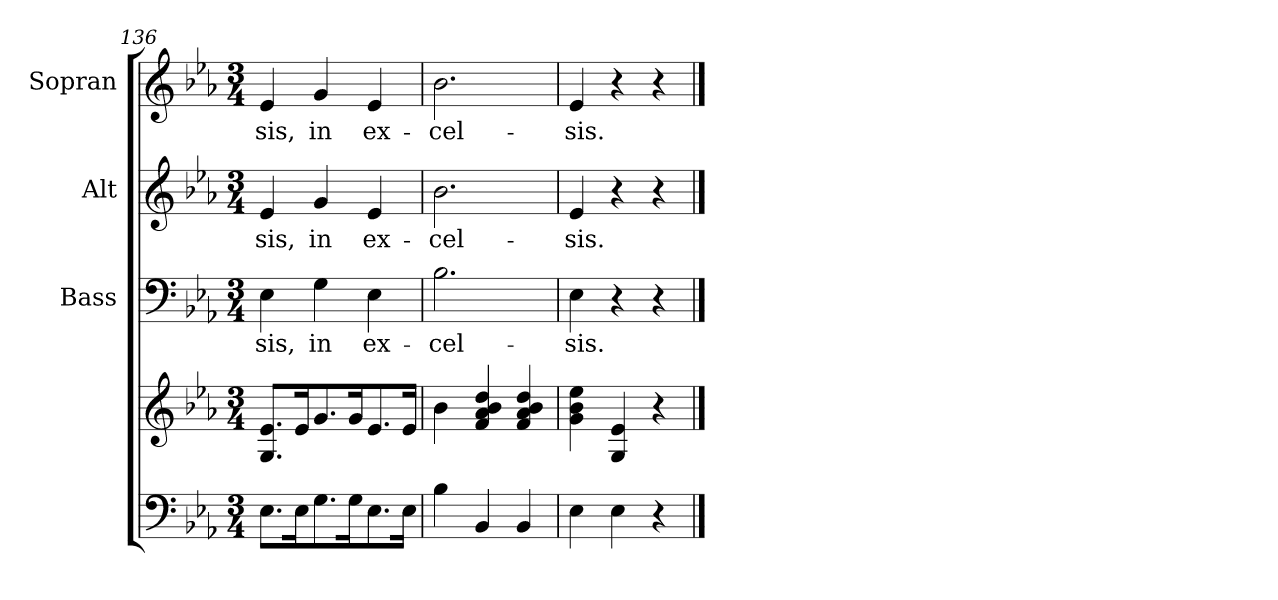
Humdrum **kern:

**kern	**kern	**kern	**text	**kern	**text	**kern	**text
*part4	*part4	*part3	*part3	*part2	*part2	*part1	*part1
*staff5	*staff4	*staff3	*staff3	*staff2	*staff2	*staff1	*staff1
*	*	*I"Bass	*	*I"Alt	*	*I"Sopran	*
*	*	*I'B.	*	*I'A.	*	*I'S.	*
*clefF4	*clefG2	*clefF4	*	*clefG2	*	*clefG2	*
*k[b-e-a-]	*k[b-e-a-]	*k[b-e-a-]	*	*k[b-e-a-]	*	*k[b-e-a-]	*
*E-:	*E-:	*E-:	*	*E-:	*	*E-:	*
*M3/4	*M3/4	*M3/4	*	*M3/4	*	*M3/4	*
=136	=136	=136	=136	=136	=136	=136	=136
!	!	!	!LO:LY:b	!	!LO:LY:b	!	!LO:LY:b
8.E-\L	8.G/ 8.e-/L	4E-\	-sis,	4e-/	-sis,	4e-/	-sis,
16E-\k	16e-/k	.	.	.	.	.	.
!	!	!	!LO:LY:b	!	!LO:LY:b	!	!LO:LY:b
8.G\	8.g/	4G\	in	4g/	in	4g/	in
16G\k	16g/k	.	.	.	.	.	.
!	!	!	!LO:LY:b	!	!LO:LY:b	!	!LO:LY:b
8.E-\	8.e-/	4E-\	ex-	4e-/	ex-	4e-/	ex-
16E-\Jk	16e-/Jk	.	.	.	.	.	.
=137	=137	=137	=137	=137	=137	=137	=137
!	!	!	!LO:LY:b	!	!LO:LY:b	!	!LO:LY:b
4B-\	4b-\	2.B-\	-cel-	2.b-\	-cel-	2.b-\	-cel-
4BB-/	4f/ 4a-/ 4b-/ 4dd/	.	.	.	.	.	.
4BB-/	4f/ 4a-/ 4b-/ 4dd/	.	.	.	.	.	.
=138	=138	=138	=138	=138	=138	=138	=138
!	!	!	!LO:LY:b	!	!LO:LY:b	!	!LO:LY:b
4E-\	4g\ 4b-\ 4ee-\	4E-\	-sis.	4e-/	-sis.	4e-/	-sis.
4E-\	4G/ 4e-/	4r	.	4r	.	4r	.
4r	4r	4r	.	4r	.	4r	.
==	==	==	==	==	==	==	==
*-	*-	*-	*-	*-	*-	*-	*-
